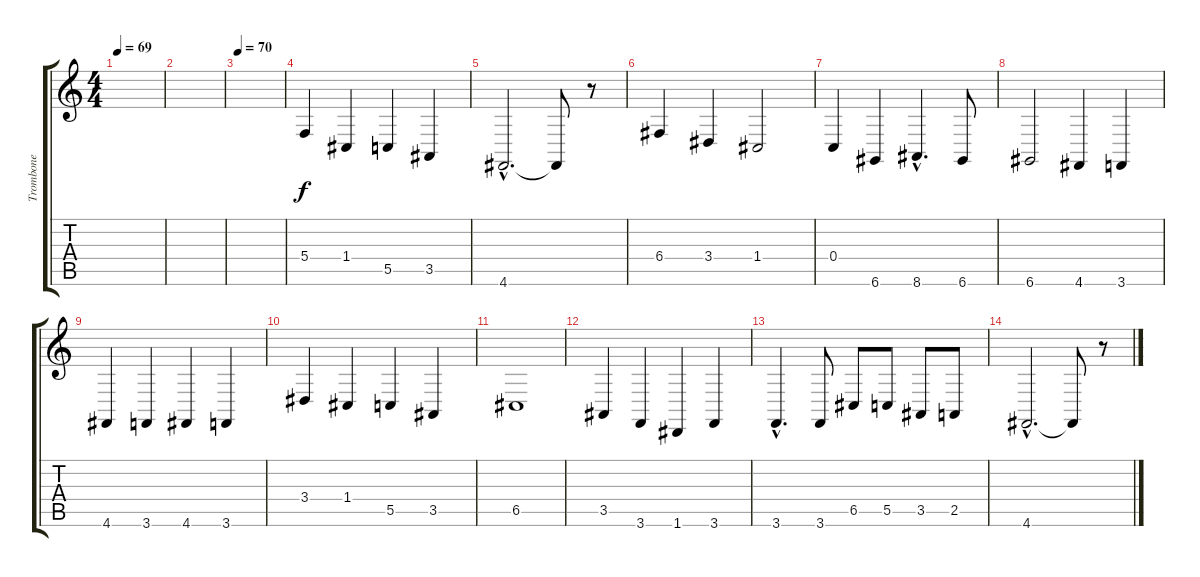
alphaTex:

\track ("Trombone" "Trombone") {instrument trombone}
\staff {score tabs}
\tuning (D4 A3 F3 C3 G2 D2) {hide}
\ts (4 4)
\tempo 69
\clef g2
\ks c
|
|
\tempo 70
|
5.4.4 1.4.4 5.5.4 3.5.4 |
4.6{hac}.2{d} 4.6{t}.8 r.8 |
6.4.4 3.4.4 1.4.2 |
0.4.4 6.6.4 8.6{hac}.4{d} 6.6.8 |
6.6.2 4.6.4 3.6.4 |
4.6.4 3.6.4 4.6.4 3.6.4 |
3.4.4 1.4.4 5.5.4 3.5.4 |
6.5.1 |
3.5.4 3.6.4 1.6.4 3.6.4 |
3.6{hac}.4{d} 3.6.8 6.5.8 5.5.8 3.5.8 2.5.8 |
4.6{hac}.2{d} 4.6{t}.8 r.8
